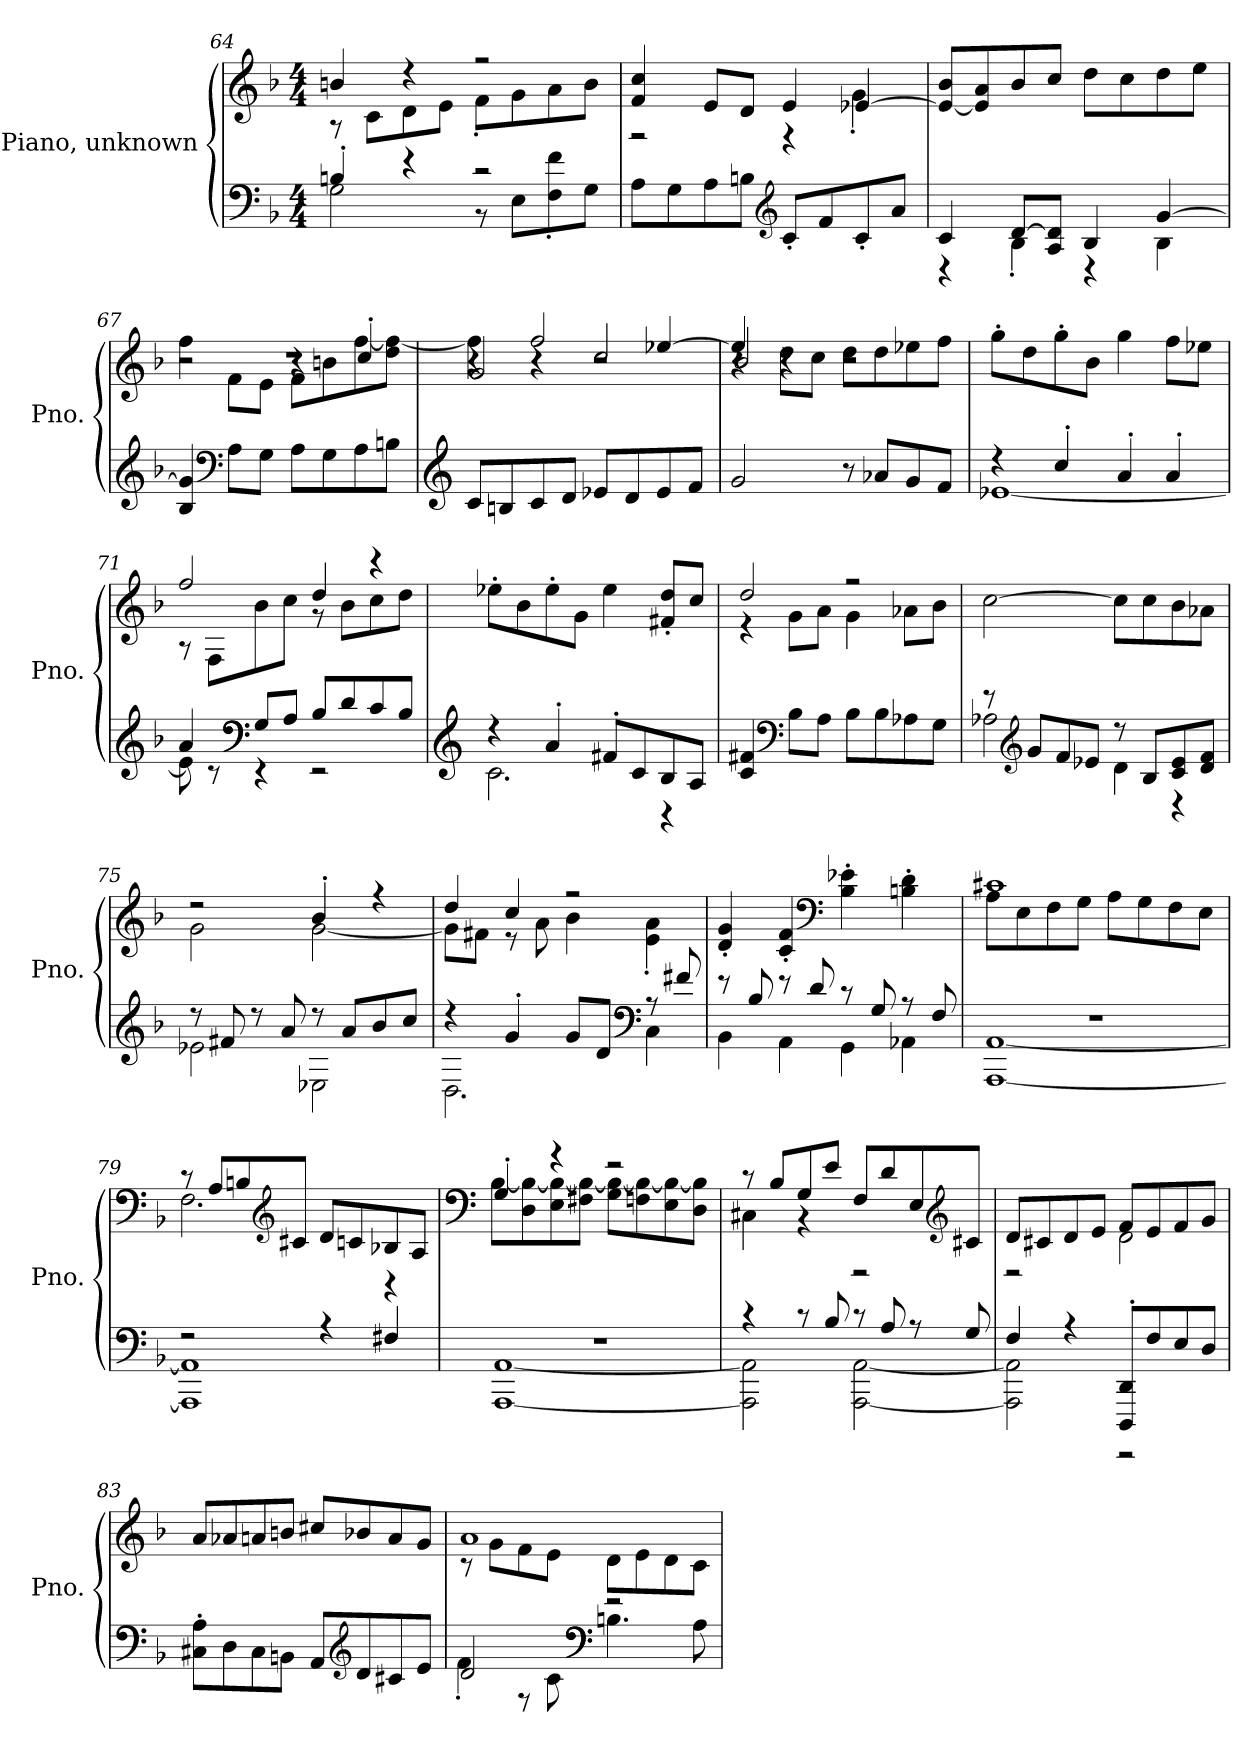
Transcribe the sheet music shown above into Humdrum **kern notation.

**kern	**kern
*part1	*part1
*staff2	*staff1
*I"Piano, unknown	*
*I'Pno.	*
!!LO:LB:g=z
*clefF4	*clefG2
*k[b-]	*k[b-]
*M4/4	*M4/4
=64	=64
*^	*^
4Bn'/	2G\	4bn/	8r
.	.	.	8c\L
4r	.	4r	8d\
.	.	.	8e\J
2r	8r	2r	8f'\L
.	8E\L	.	8g\
.	8F\' 8f\'	.	8a\
.	8G\J	.	8b\J
*v	*v	*	*
=65	=65	=65
8A\L	4f/ 4cc/	2r
8G\	.	.
8A\	8e/L	.
8Bn\J	8d/J	.
*clefG2	*	*
8c'/L	4e/	4r
8f/	.	.
8c'/	[4e-X/	4g'\
8a/J	.	.
*	*v	*v
=66	=66
*^	*
4c/	4r	8e-/_ 8b-/L
.	.	8e-/] 8a/
[8d/L	4B-'\	8b-/
8A/ 8d/]J	.	8cc/J
4B-/	4r	8dd\L
.	.	8cc\
[4g/	4B-\	8dd\
.	.	8ee\J
*v	*v	*
=67	=67
*	*^
*	*	*^
4B-/ 4g/]	1r	4ff\	2r
*clefF4	*	*	*
8A\L	.	8f\L	.
8G\J	.	8e\J	.
8A\L	.	8f\L	4r
8G\	.	8bn\	.
8A\	.	[8ff\	4cc'/
8Bn\J	.	8dd\ 8ff\_J	.
!!LO:LB:g=z	!!	!!
=68	=68	=68	=68
*clefG2	*	*	*
8c/L	4r	4ff\]	2g/
8Bn/	.	.	.
8c/	2ff/	4r	.
8d/J	.	.	.
8e-X/L	.	2r	2cc/
8d/	.	.	.
8e-/	[4ee-X/	.	.
8f/J	.	.	.
=69	=69	=69	=69
2g/	4ee-/]	4r	2b-/
.	4r	8dd\L	.
.	.	8cc\J	.
8r	2r	8dd\L	2r
8a-X/L	.	8dd\	.
8g/	.	8ee-X\	.
8f/J	.	8ff\J	.
*	*v	*v	*v
=70	=70
*^	*
4r	[1e-X	8gg'\L
.	.	8dd\
4cc'/	.	8gg'\
.	.	8b-\J
4a'/	.	4gg\
4a'/	.	8ff\L
.	.	8ee-X\J
=71	=71	=71
*	*	*^
4a/	8e-\]	2ff/	8r
.	8r	.	8F\L
*clefF4	*	*	*
8G/L	4r	.	8b-\
8A/J	.	.	8cc\J
8B-/L	2r	4dd/	8r
8d/	.	.	8b-\L
8c/	.	4r	8cc\
8B-/J	.	.	8dd\J
*	*	*v	*v
!!LO:PB:g=z
=72	=72	=72
*clefG2	*	*
4r	2.c\	8ee-X'\L
.	.	8b-\
4a'/	.	8ee-'\
.	.	8g\J
8f#X'/L	.	4ee-\
8c/	.	.
8B-/	4r	8f#X/' 8dd/'L
8A/J	.	8cc/J
*v	*v	*
=73	=73
*	*^
4c/ 4f#X/	2dd/	4r
*clefF4	*	*
8B-\L	.	8g\L
8A\J	.	8a\J
8B-\L	2r	4g\
8B-\	.	.
8A-X\	.	8a-X\L
8G\J	.	8b-\J
*	*v	*v
=74	=74
*^	*
8r	2A-X\	[2cc\
*clefG2	*	*
8g/L	.	.
8f/	.	.
8e-X/J	.	.
8r	4d\	8cc\L]
8B-/L	.	8cc\
8c/ 8e-/	4r	8b-\
8d/ 8f/J	.	8a-X\J
=75	=75	=75
*	*	*^
8r	2e-X\	2r	2g\
8f#X/	.	.	.
8r	.	.	.
8a/	.	.	.
8r	2E-X\	4b-'/	[2g\
8a/L	.	.	.
8b-/	.	4r	.
8cc/J	.	.	.
!!LO:LB:g=z	!!
=76	=76	=76	=76
4r	2.D\	4dd/	8g\L]
.	.	.	8f#X\J
4g'/	.	4cc/	8r
.	.	.	8a\
8g/L	.	2r	4b-\
8d/J	.	.	.
*clefF4	*	*	*
8r	4C\	.	4e\' 4a\'
8f#X/	.	.	.
*	*	*v	*v
=77	=77	=77
8r	4BB-\	4d/' 4g/'
8B-/	.	.
8r	4AA\	4c/' 4f/'
8d/	.	.
*	*	*clefF4
8r	4GG\	4B-\' 4e-X\'
8G/	.	.
8r	4AA-X\	4Bn\' 4d\'
8F/	.	.
=78	=78	=78
*	*	*^
1r	[1AAA [1AA	1c#X	8A\L
.	.	.	8E\
.	.	.	8F\
.	.	.	8G\J
.	.	.	8A\L
.	.	.	8G\
.	.	.	8F\
.	.	.	8E\J
!!LO:LB:g=z	!!
=79	=79	=79	=79
2r	1AAA] 1AA]	8r	2.F\
.	.	8A/L	.
.	.	8Bn/	.
*	*	*clefG2	*
.	.	8c#X/J	.
4r	.	8d/L	.
.	.	8cn/	.
4F#X/	.	8B-X/	4r
.	.	8A/J	.
=80	=80	=80	=80
*	*	*clefF4	*
1r	[1AAA [1AA	4G'/	[8B-\L
.	.	.	8D\ 8B-\_
.	.	4r	8E\ 8B-\_
.	.	.	8F#X\ 8B-\_J
.	.	2r	8G\ 8B-\_L
.	.	.	8Fn\ 8B-\_
.	.	.	8E\ 8B-\_
.	.	.	8D\ 8B-\]J
=81	=81	=81	=81
4r	2AAA\] 2AA\]	8r	4C#X\
.	.	8B-/L	.
8r	.	8G/	4r
8B-/	.	8e/J	.
8r	[2AAA\ [2AA\	8F/L	2r
8A/	.	8d/	.
8r	.	8E/	.
*	*	*clefG2	*
8G/	.	8c#X/J	.
!!LO:LB:g=z	!!
=82	=82	=82	=82
4F/	2AAA\] 2AA\]	8d/L	2r
.	.	8c#X/	.
4r	.	8d/	.
.	.	8e/J	.
8DDD/' 8DD/'L	2r	8f/L	2d\
8F/	.	8e/	.
8E/	.	8f/	.
8D/J	.	8g/J	.
*v	*v	*	*
*	*v	*v
=83	=83
8C#X\' 8A\'L	8a/L
8D\	8a-X/
8C#\	8an/
8BBn\J	8bn/J
8AA/L	8cc#X/L
*clefG2	*
8d/	8b-X/
8c#X/	8a/
8e/J	8g/J
=84	=84
*^	*^
2d/	4f'\	1a	8r
.	.	.	8g\L
.	8r	.	8f\
.	8c\	.	8e\J
*clefF4	*	*	*
2r	4.Bn\	.	8d\L
.	.	.	8e\
.	.	.	8d\
.	8A\	.	8c\J
*v	*v	*	*
*	*v	*v
=	=
*-	*-
